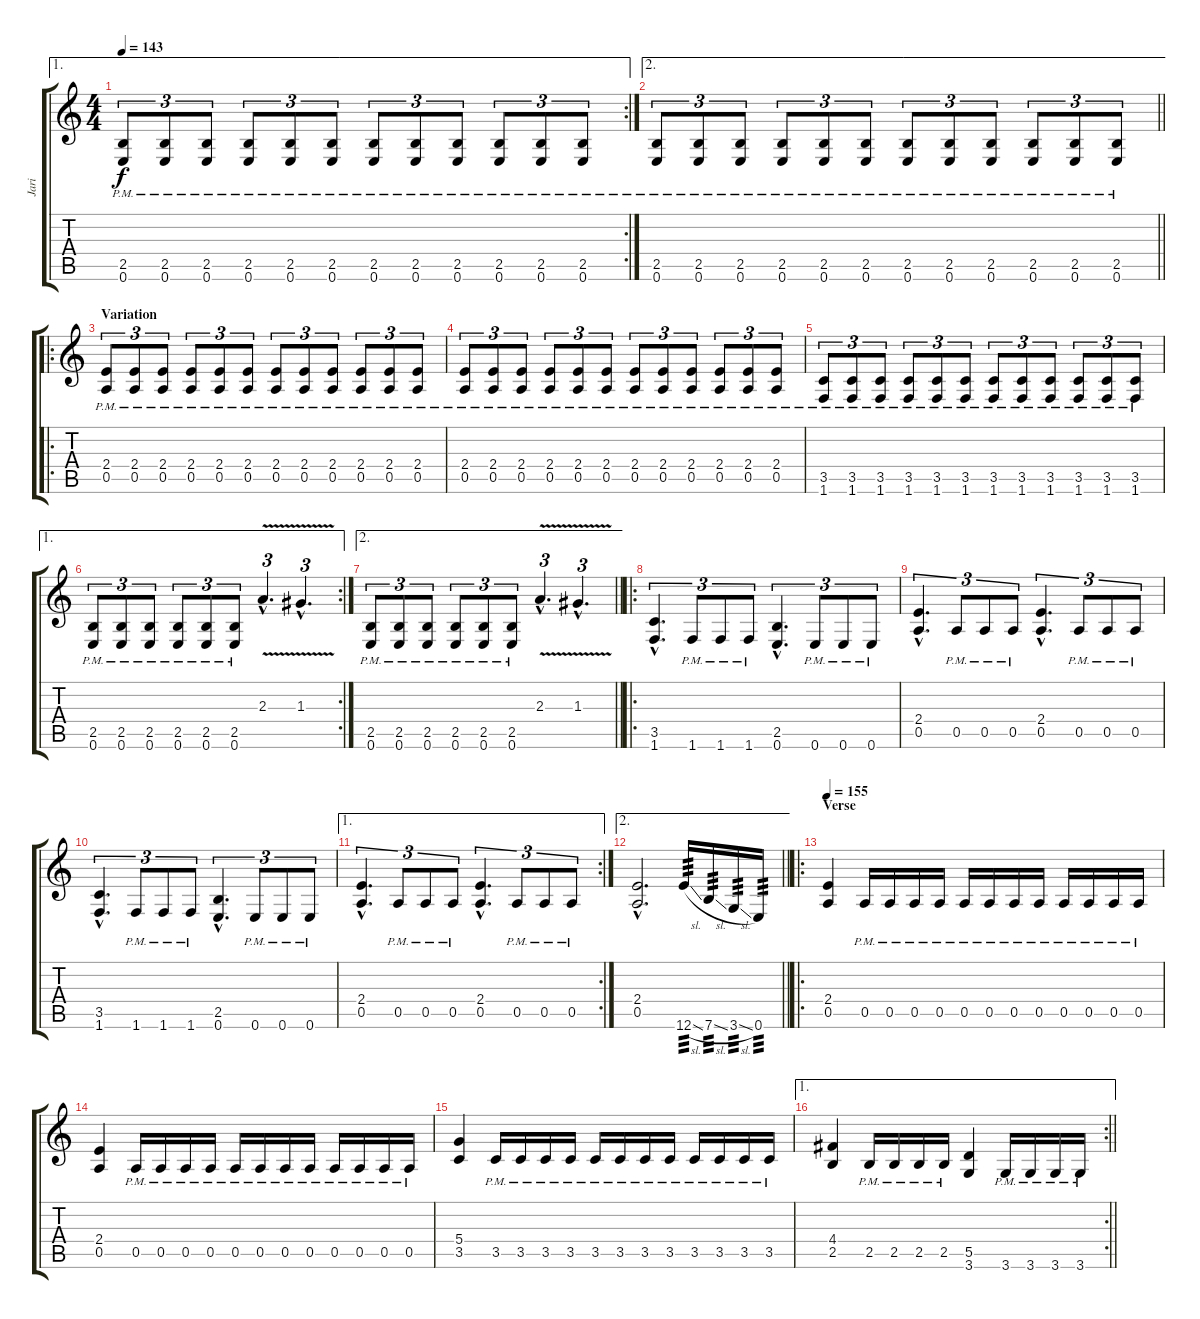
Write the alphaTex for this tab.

\track ("Jari" "Jari") {instrument distortionguitar}
\staff {score tabs}
\tuning (E4 B3 G3 D3 A2 E2) {hide}
\ae 1
\rc 2
\ts (4 4)
\tempo 143
\clef g2
\ks c
(2.5{pm} 0.6{pm}).8{tu (3 2) dy f} (2.5{pm} 0.6{pm}).8{tu (3 2)} (2.5{pm} 0.6{pm}).8{tu (3 2)} (2.5{pm} 0.6{pm}).8{tu (3 2)} (2.5{pm} 0.6{pm}).8{tu (3 2)} (2.5{pm} 0.6{pm}).8{tu (3 2)} (2.5{pm} 0.6{pm}).8{tu (3 2)} (2.5{pm} 0.6{pm}).8{tu (3 2)} (2.5{pm} 0.6{pm}).8{tu (3 2)} (2.5{pm} 0.6{pm}).8{tu (3 2)} (2.5{pm} 0.6{pm}).8{tu (3 2)} (2.5{pm} 0.6{pm}).8{tu (3 2)} |
\ae 2
\barLineRight lightlight
(2.5{pm} 0.6{pm}).8{tu (3 2)} (2.5{pm} 0.6{pm}).8{tu (3 2)} (2.5{pm} 0.6{pm}).8{tu (3 2)} (2.5{pm} 0.6{pm}).8{tu (3 2)} (2.5{pm} 0.6{pm}).8{tu (3 2)} (2.5{pm} 0.6{pm}).8{tu (3 2)} (2.5{pm} 0.6{pm}).8{tu (3 2)} (2.5{pm} 0.6{pm}).8{tu (3 2)} (2.5{pm} 0.6{pm}).8{tu (3 2)} (2.5{pm} 0.6{pm}).8{tu (3 2)} (2.5{pm} 0.6{pm}).8{tu (3 2)} (2.5{pm} 0.6{pm}).8{tu (3 2)} |
\ro
\section ("" "Variation")
(2.4{pm} 0.5{pm}).8{tu (3 2)} (2.4{pm} 0.5{pm}).8{tu (3 2)} (2.4{pm} 0.5{pm}).8{tu (3 2)} (2.4{pm} 0.5{pm}).8{tu (3 2)} (2.4{pm} 0.5{pm}).8{tu (3 2)} (2.4{pm} 0.5{pm}).8{tu (3 2)} (2.4{pm} 0.5{pm}).8{tu (3 2)} (2.4{pm} 0.5{pm}).8{tu (3 2)} (2.4{pm} 0.5{pm}).8{tu (3 2)} (2.4{pm} 0.5{pm}).8{tu (3 2)} (2.4{pm} 0.5{pm}).8{tu (3 2)} (2.4{pm} 0.5{pm}).8{tu (3 2)} |
(2.4{pm} 0.5{pm}).8{tu (3 2)} (2.4{pm} 0.5{pm}).8{tu (3 2)} (2.4{pm} 0.5{pm}).8{tu (3 2)} (2.4{pm} 0.5{pm}).8{tu (3 2)} (2.4{pm} 0.5{pm}).8{tu (3 2)} (2.4{pm} 0.5{pm}).8{tu (3 2)} (2.4{pm} 0.5{pm}).8{tu (3 2)} (2.4{pm} 0.5{pm}).8{tu (3 2)} (2.4{pm} 0.5{pm}).8{tu (3 2)} (2.4{pm} 0.5{pm}).8{tu (3 2)} (2.4{pm} 0.5{pm}).8{tu (3 2)} (2.4{pm} 0.5{pm}).8{tu (3 2)} |
(3.5{pm} 1.6{pm}).8{tu (3 2)} (3.5{pm} 1.6{pm}).8{tu (3 2)} (3.5{pm} 1.6{pm}).8{tu (3 2)} (3.5{pm} 1.6{pm}).8{tu (3 2)} (3.5{pm} 1.6{pm}).8{tu (3 2)} (3.5{pm} 1.6{pm}).8{tu (3 2)} (3.5{pm} 1.6{pm}).8{tu (3 2)} (3.5{pm} 1.6{pm}).8{tu (3 2)} (3.5{pm} 1.6{pm}).8{tu (3 2)} (3.5{pm} 1.6{pm}).8{tu (3 2)} (3.5{pm} 1.6{pm}).8{tu (3 2)} (3.5{pm} 1.6{pm}).8{tu (3 2)} |
\ae 1
\rc 2
(2.5{pm} 0.6{pm}).8{tu (3 2)} (2.5{pm} 0.6{pm}).8{tu (3 2)} (2.5{pm} 0.6{pm}).8{tu (3 2)} (2.5{pm} 0.6{pm}).8{tu (3 2)} (2.5{pm} 0.6{pm}).8{tu (3 2)} (2.5{pm} 0.6{pm}).8{tu (3 2)} 2.3{v hac}.4{d tu (3 2)} 1.3{v hac}.4{d tu (3 2)} |
\ae 2
\barLineRight lightlight
(2.5{pm} 0.6{pm}).8{tu (3 2)} (2.5{pm} 0.6{pm}).8{tu (3 2)} (2.5{pm} 0.6{pm}).8{tu (3 2)} (2.5{pm} 0.6{pm}).8{tu (3 2)} (2.5{pm} 0.6{pm}).8{tu (3 2)} (2.5{pm} 0.6{pm}).8{tu (3 2)} 2.3{v hac}.4{d tu (3 2)} 1.3{v hac}.4{d tu (3 2)} |
\ro
\section ("" "")
(3.5{hac} 1.6{hac}).4{d tu (3 2)} 1.6{pm}.8{tu (3 2)} 1.6{pm}.8{tu (3 2)} 1.6{pm}.8{tu (3 2)} (2.5{hac} 0.6{hac}).4{d tu (3 2)} 0.6{pm}.8{tu (3 2)} 0.6{pm}.8{tu (3 2)} 0.6{pm}.8{tu (3 2)} |
(2.4{hac} 0.5{hac}).4{d tu (3 2)} 0.5{pm}.8{tu (3 2)} 0.5{pm}.8{tu (3 2)} 0.5{pm}.8{tu (3 2)} (2.4{hac} 0.5{hac}).4{d tu (3 2)} 0.5{pm}.8{tu (3 2)} 0.5{pm}.8{tu (3 2)} 0.5{pm}.8{tu (3 2)} |
(3.5{hac} 1.6{hac}).4{d tu (3 2)} 1.6{pm}.8{tu (3 2)} 1.6{pm}.8{tu (3 2)} 1.6{pm}.8{tu (3 2)} (2.5{hac} 0.6{hac}).4{d tu (3 2)} 0.6{pm}.8{tu (3 2)} 0.6{pm}.8{tu (3 2)} 0.6{pm}.8{tu (3 2)} |
\ae 1
\rc 2
(2.4{hac} 0.5{hac}).4{d tu (3 2)} 0.5{pm}.8{tu (3 2)} 0.5{pm}.8{tu (3 2)} 0.5{pm}.8{tu (3 2)} (2.4{hac} 0.5{hac}).4{d tu (3 2)} 0.5{pm}.8{tu (3 2)} 0.5{pm}.8{tu (3 2)} 0.5{pm}.8{tu (3 2)} |
\ae 2
\barLineRight lightlight
(2.4{hac} 0.5{hac}).2{d} 12.6{sl}.16{tp 3} 7.6{sl}.16{tp 3} 3.6{sl}.16{tp 3} 0.6.16{tp 3} |
\ro
\section ("" "Verse")
\tempo 155
(2.4 0.5).4 0.5{pm}.16 0.5{pm}.16 0.5{pm}.16 0.5{pm}.16 0.5{pm}.16 0.5{pm}.16 0.5{pm}.16 0.5{pm}.16 0.5{pm}.16 0.5{pm}.16 0.5{pm}.16 0.5{pm}.16 |
(2.4 0.5).4 0.5{pm}.16 0.5{pm}.16 0.5{pm}.16 0.5{pm}.16 0.5{pm}.16 0.5{pm}.16 0.5{pm}.16 0.5{pm}.16 0.5{pm}.16 0.5{pm}.16 0.5{pm}.16 0.5{pm}.16 |
(5.4 3.5).4 3.5{pm}.16 3.5{pm}.16 3.5{pm}.16 3.5{pm}.16 3.5{pm}.16 3.5{pm}.16 3.5{pm}.16 3.5{pm}.16 3.5{pm}.16 3.5{pm}.16 3.5{pm}.16 3.5{pm}.16 |
\ae 1
\rc 2
\barLineRight lightlight
(4.4 2.5).4 2.5{pm}.16 2.5{pm}.16 2.5{pm}.16 2.5{pm}.16 (5.5 3.6).4 3.6{pm}.16 3.6{pm}.16 3.6{pm}.16 3.6{pm}.16
